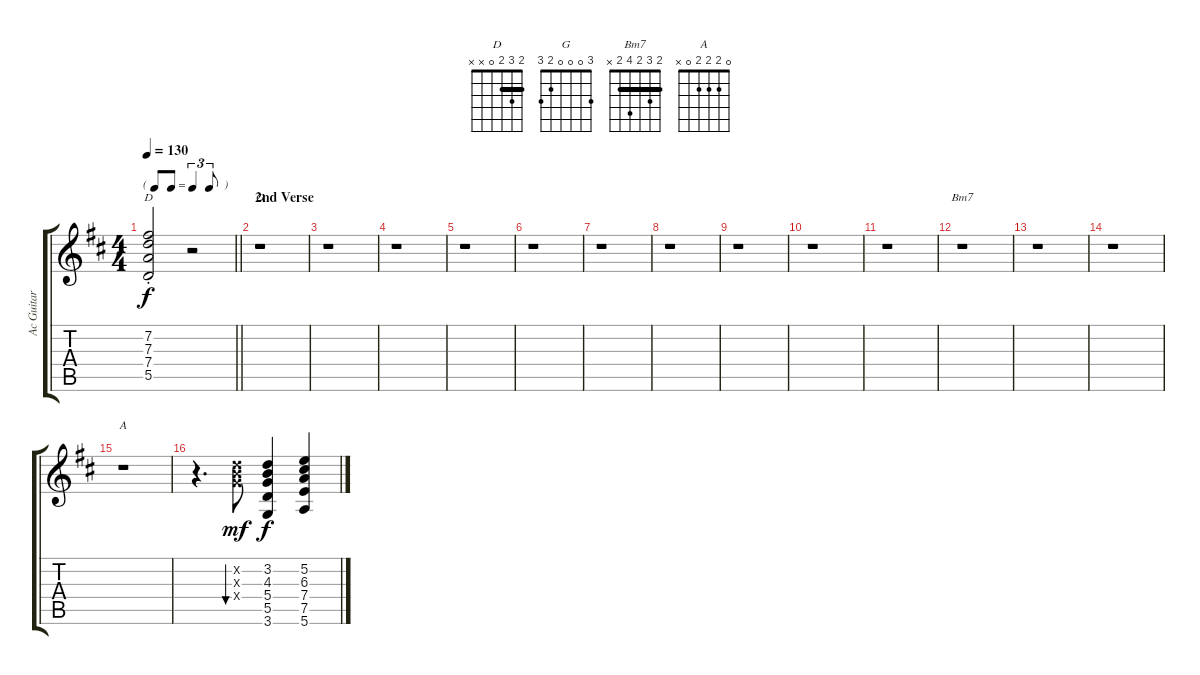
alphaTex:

\track ("Ac Guitar" "Ac Guitar") {instrument acousticguitarsteel}
\staff {score tabs}
\tuning (E4 B3 G3 D3 A2 E2) {hide}
\chord ("D" 2 3 2 0 x x) {barre 2}
\chord ("G" 3 0 0 0 2 3)
\chord ("Bm7" 2 3 2 4 2 x) {barre 2}
\chord ("A" 0 2 2 2 0 x)
\ts (4 4)
\tf triplet8th
\tempo 130
\clef g2
\barLineRight lightlight
\ks d
(7.2{st} 7.3{st} 7.4{st} 5.5{st}).2{ch "D" dy f} r.2 |
\section ("" "2nd Verse")
r.1{ch "G"} |
r.1 |
r.1 |
r.1 |
r.1 |
r.1 |
r.1 |
r.1 |
r.1 |
r.1 |
r.1{ch "Bm7"} |
r.1 |
r.1 |
r.1{ch "A"} |
r.4{d} (3.2{x} 4.3{x} 5.4{x}).8{bu 60 dy mf} (3.2 4.3 5.4 5.5 3.6).4{dy f} (5.2 6.3 7.4 7.5 5.6).4
